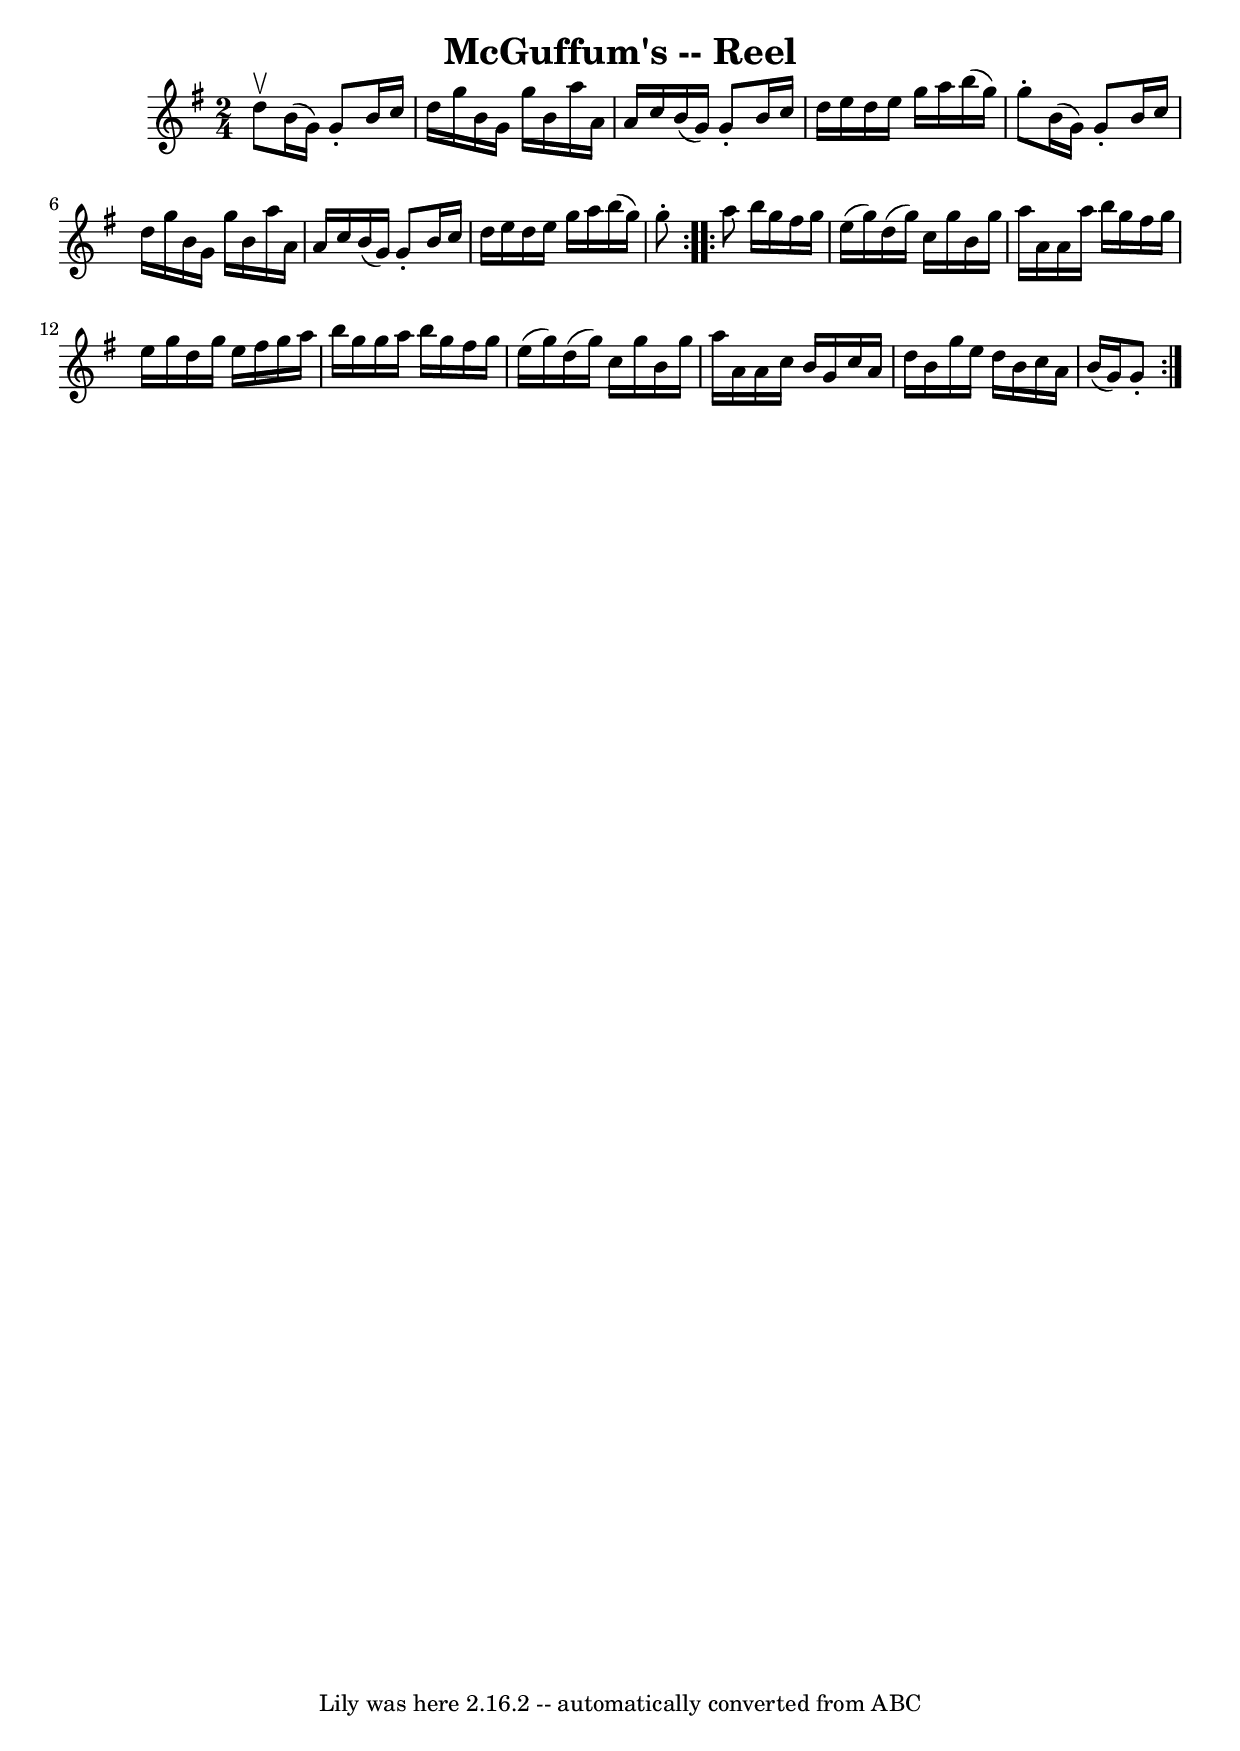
\version "2.16.2"
\include "Mammoth.ily"
\header {
  %% book = "Ryan's Mammoth Collection"
  crossRefNumber = "1"
  footnotes = "\\\\187"
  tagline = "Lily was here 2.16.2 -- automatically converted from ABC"
  title = "McGuffum's -- Reel"

}
voicedefault =  {



  \repeat volta 2 {

    \time 2/4 
    \key g \major
    d''8^\upbow |
    b'16 (g'16) g'8-.  
    b'16 c''16 d''16 g''16    |
    b'16 g'16 g''16 b'16    
    a''16 a'16 a'16 c''16    |
    b'16 (g'16) g'8-. b'16  
    c''16 d''16 e''16    |
    d''16 e''16 g''16 a''16    
    b''16 (g''16) g''8-.   |
    b'16 (g'16) g'8-. b'16  
    c''16 d''16 g''16    |
    b'16 g'16 g''16 b'16 a''16  
    a'16 a'16 c''16    |
    b'16 (g'16) g'8-. b'16    
    c''16 d''16 e''16    |
    d''16 e''16 g''16 a''16 b''16 (g''16) g''8-.   
  }     
  \repeat volta 2 {
    a''8  |
    b''16    
    g''16 fis''16 g''16 e''16 (g''16) d''16 (g''16)   
    |
    c''16 g''16 b'16 g''16 a''16 a'16 a'16 a''16    
    |
    b''16 g''16 fis''16 g''16 e''16 g''16 d''16    
    g''16    |
    e''16 fis''16 g''16 a''16 b''16 g''16    
    g''16 a''16    |
    b''16 g''16 fis''16 g''16 e''16 (
    g''16) d''16 (g''16)   |
    c''16 g''16 b'16 g''16    
    a''16 a'16 a'16 c''16    |
    b'16 g'16 c''16 a'16    
    d''16 b'16 g''16 e''16    |
    d''16 b'16 c''16 a'16    
    b'16 (g'16) g'8-.   
  }   

}

\score{
  <<

    \context Staff="default"
    {
      \voicedefault 
      
    }

  >>
  \layout {
    
  }
  \midi {
  }

}
